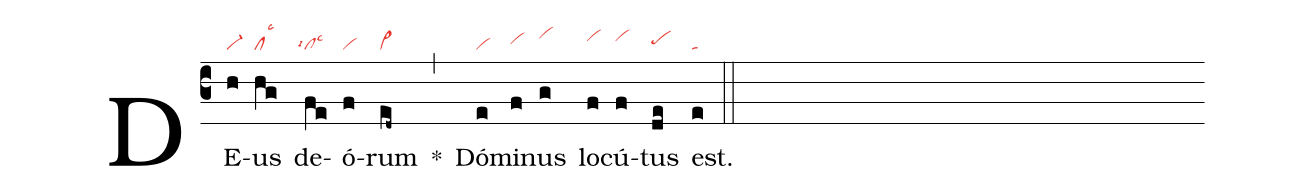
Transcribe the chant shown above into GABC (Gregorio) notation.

nabc-lines:1;
%%
(c3)
DE(h|vi-)us(hg|cllsc3) de(fe|``cllsc3lsi4)ó(f|vi)rum(ed~|vi>) *(,)
Dó(e|vi)mi(f|vihh)nus(g|vihj) lo(f|vihi)cú(f|vihi)tus(de|pehh) est.(e|ta) (::)
